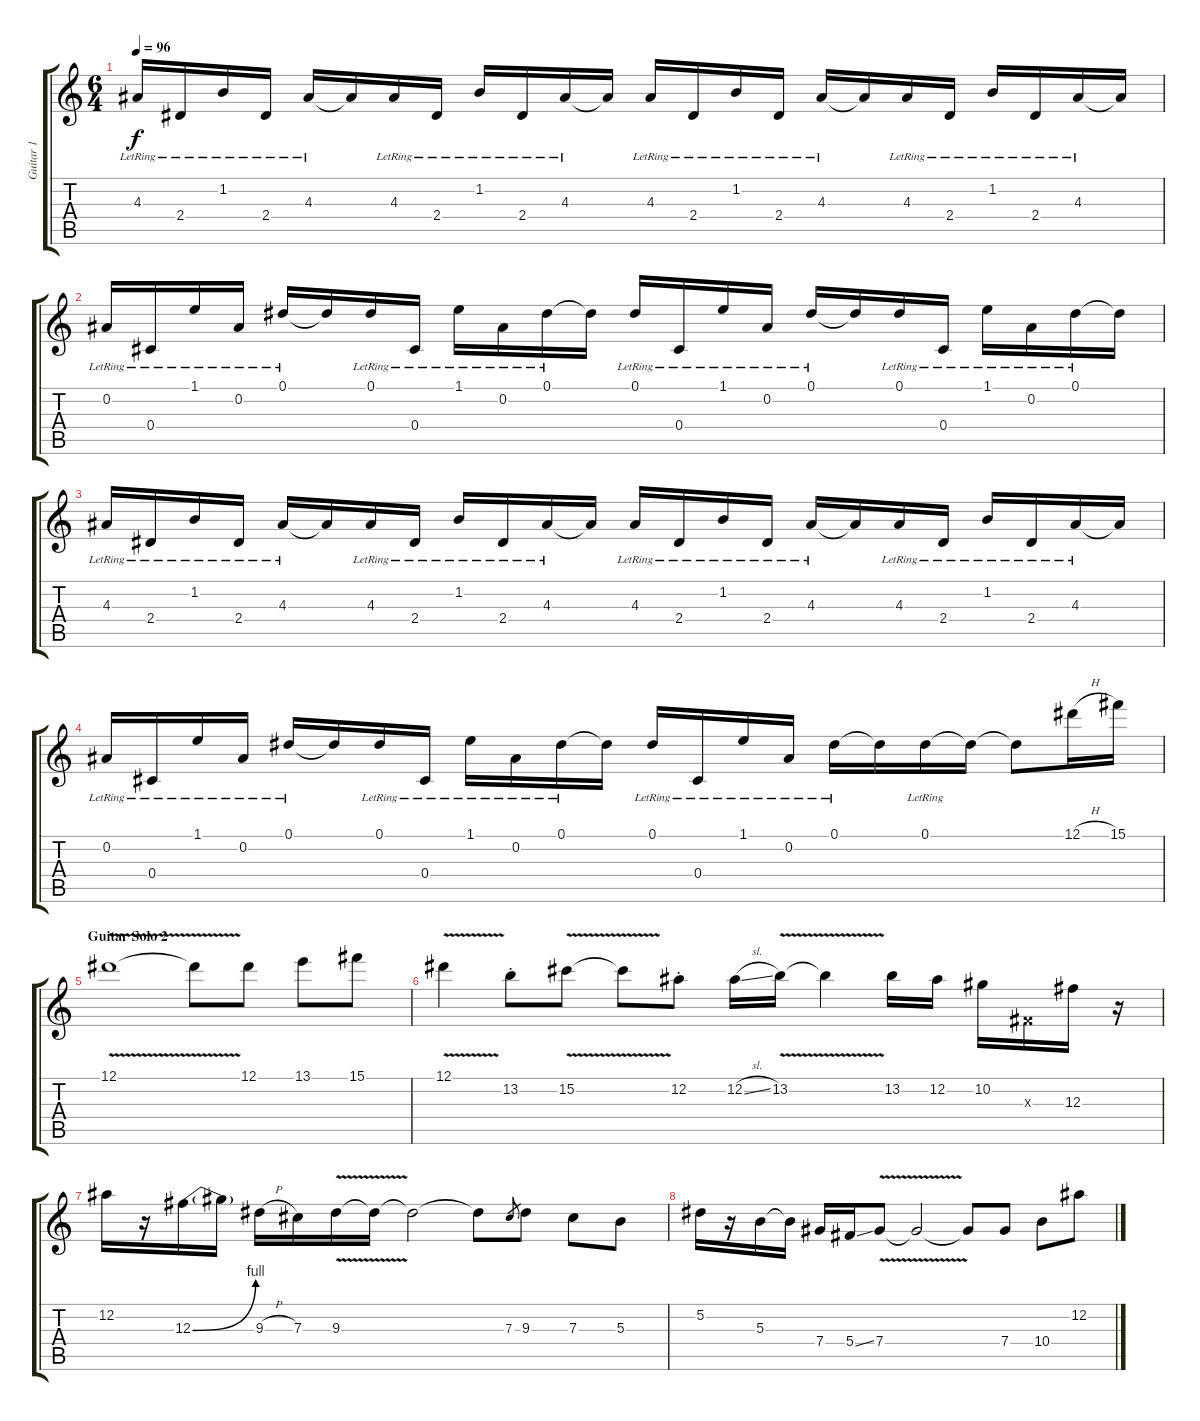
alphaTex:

\track ("Guitar 1" "Guitar 1") {instrument distortionguitar}
\staff {score tabs}
\tuning (Eb4 Bb3 Gb3 Db3 Ab2 Eb2) {hide}
\ts (6 4)
\tempo 96
\clef g2
\ks c
4.3{lr}.16{dy f} 2.4{lr}.16 1.2{lr}.16 2.4{lr}.16 4.3{lr}.16 4.3{t}.16 4.3{lr}.16 2.4{lr}.16 1.2{lr}.16 2.4{lr}.16 4.3{lr}.16 4.3{t}.16 4.3{lr}.16 2.4{lr}.16 1.2{lr}.16 2.4{lr}.16 4.3{lr}.16 4.3{t}.16 4.3{lr}.16 2.4{lr}.16 1.2{lr}.16 2.4{lr}.16 4.3{lr}.16 4.3{t}.16 |
0.2{lr}.16 0.4{lr}.16 1.1{lr}.16 0.2{lr}.16 0.1{lr}.16 0.1{t}.16 0.1{lr}.16 0.4{lr}.16 1.1{lr}.16 0.2{lr}.16 0.1{lr}.16 0.1{t}.16 0.1{lr}.16 0.4{lr}.16 1.1{lr}.16 0.2{lr}.16 0.1{lr}.16 0.1{t}.16 0.1{lr}.16 0.4{lr}.16 1.1{lr}.16 0.2{lr}.16 0.1{lr}.16 0.1{t}.16 |
4.3{lr}.16 2.4{lr}.16 1.2{lr}.16 2.4{lr}.16 4.3{lr}.16 4.3{t}.16 4.3{lr}.16 2.4{lr}.16 1.2{lr}.16 2.4{lr}.16 4.3{lr}.16 4.3{t}.16 4.3{lr}.16 2.4{lr}.16 1.2{lr}.16 2.4{lr}.16 4.3{lr}.16 4.3{t}.16 4.3{lr}.16 2.4{lr}.16 1.2{lr}.16 2.4{lr}.16 4.3{lr}.16 4.3{t}.16 |
0.2{lr}.16 0.4{lr}.16 1.1{lr}.16 0.2{lr}.16 0.1{lr}.16 0.1{t}.16 0.1{lr}.16 0.4{lr}.16 1.1{lr}.16 0.2{lr}.16 0.1{lr}.16 0.1{t}.16 0.1{lr}.16 0.4{lr}.16 1.1{lr}.16 0.2{lr}.16 0.1{lr}.16 0.1{t}.16 0.1{lr}.16 0.1{t}.16 0.1{t}.8 12.1{h}.16{volume 16 instrument distortionguitar} 15.1.16 |
\section ("" "Guitar Solo 2")
12.1{v}.1{volume 16 instrument distortionguitar} 12.1{t}.8 12.1.8 13.1.8 15.1.8 |
12.1{v}.4 13.2{st}.8 15.2{v}.8 15.2{t}.8 12.2{st}.8 12.2{sl}.16 13.2{v}.16 13.2{t}.4 13.2.16 12.2.16 10.2.16 0.3{x}.16 12.3.16 r.16 |
12.2.16 r.16 12.3{be (bend 0 0 60 4)}.16 12.3{t}.16 9.3{h}.16 7.3.16 9.3{v}.16 9.3{t}.16 9.3{t}.2 9.3{t}.8 7.3.8{gr} 9.3.8 7.3.8 5.3.8 |
5.2.16 r.16 5.3.16 5.3{t}.16 7.4.16 5.4{ss}.16 7.4{v}.8 7.4{t}.2 7.4{t}.8 7.4.8 10.4.8 12.2.8
